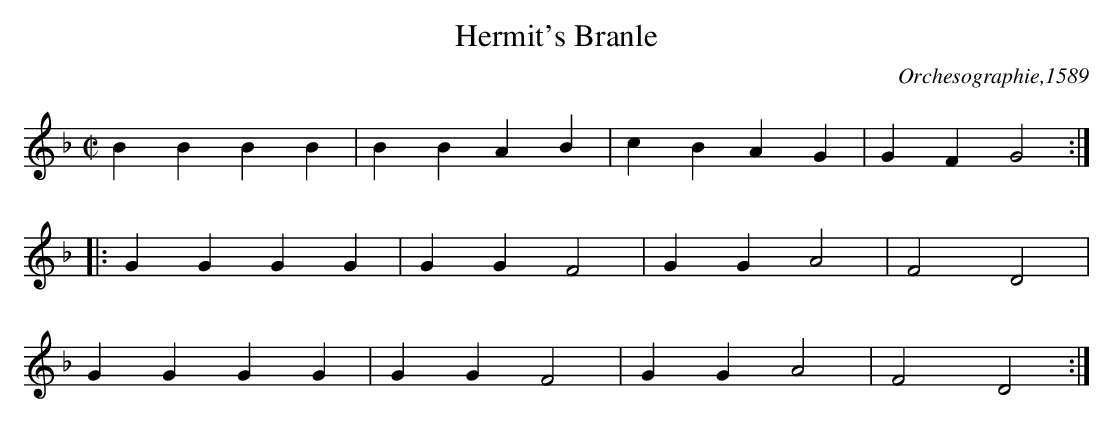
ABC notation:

X:1
T:Hermit's Branle
C:Orchesographie,1589
L:1/4
M:C|
K:GDor
BB BB | BB AB | cB AG | GF G2 ::
GG GG | GG F2 | GG A2 | F2 D2 |
GG GG | GG F2 | GG A2 | F2 D2 :|
